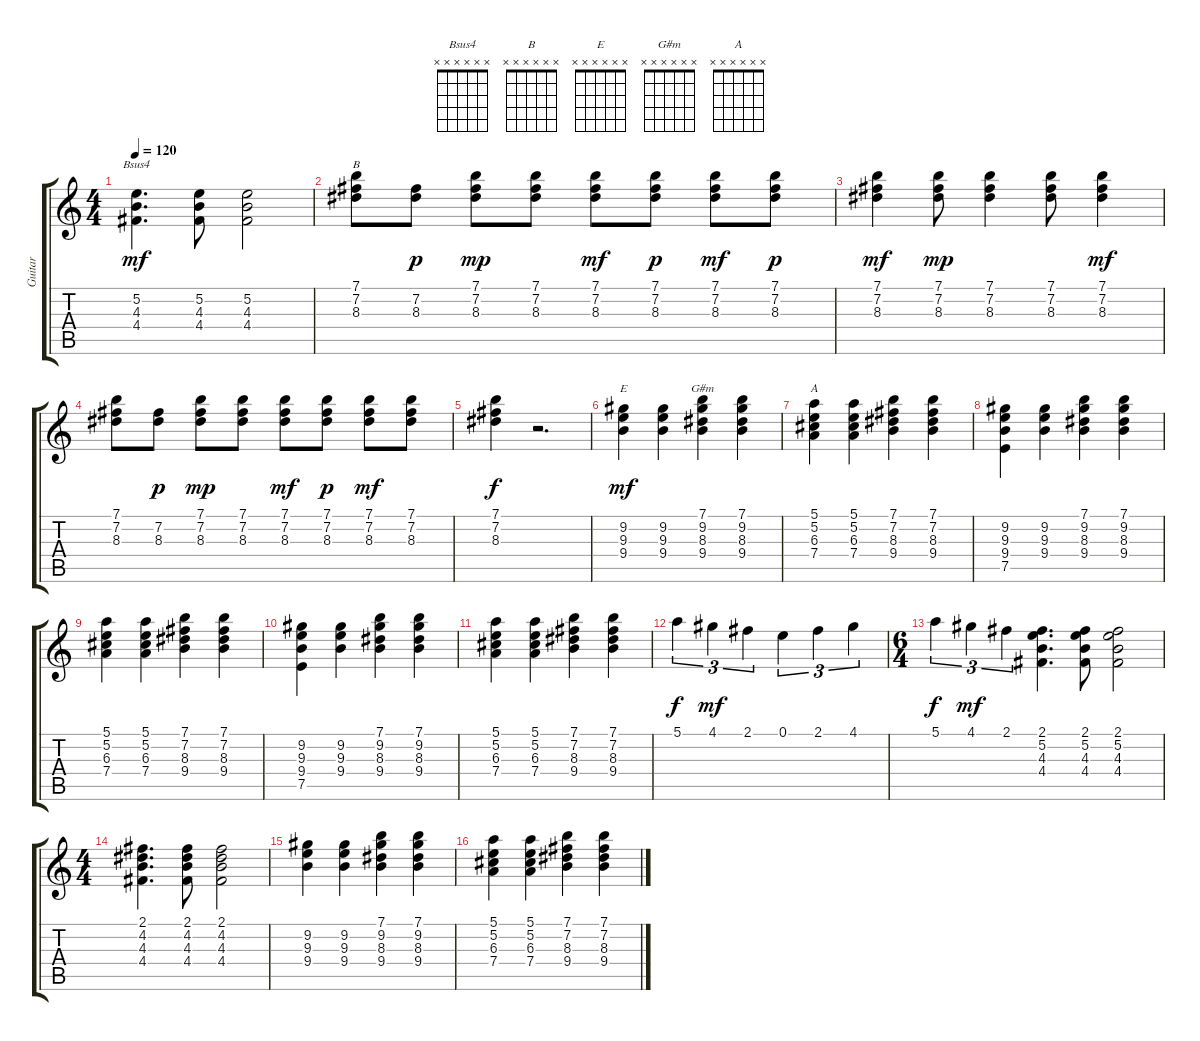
\track ("Guitar" "Guitar") {instrument acousticguitarsteel}
\staff {score tabs}
\tuning (E4 B3 G3 D3 A2 E2) {hide}
\chord ("Bsus4" x x x x x x)
\chord ("B" x x x x x x)
\chord ("E" x x x x x x)
\chord ("G#m" x x x x x x)
\chord ("A" x x x x x x)
\ts (4 4)
\tempo 120
\clef g2
\ks c
(5.2 4.3 4.4).4{d ch "Bsus4" dy mf} (5.2 4.3 4.4).8 (5.2 4.3 4.4).2 |
(7.1 7.2 8.3).8{ch "B"} (7.2 8.3).8{dy p} (7.1 7.2 8.3).8{dy mp} (7.1 7.2 8.3).8 (7.1 7.2 8.3).8{dy mf} (7.1 7.2 8.3).8{dy p} (7.1 7.2 8.3).8{dy mf} (7.1 7.2 8.3).8{dy p} |
(7.1 7.2 8.3).4{dy mf} (7.1 7.2 8.3).8{dy mp} (7.1 7.2 8.3).4 (7.1 7.2 8.3).8 (7.1 7.2 8.3).4{dy mf} |
(7.1 7.2 8.3).8 (7.2 8.3).8{dy p} (7.1 7.2 8.3).8{dy mp} (7.1 7.2 8.3).8 (7.1 7.2 8.3).8{dy mf} (7.1 7.2 8.3).8{dy p} (7.1 7.2 8.3).8{dy mf} (7.1 7.2 8.3).8 |
(7.1 7.2 8.3).4{dy f} r.2{d} |
(9.2 9.3 9.4).4{ch "E" dy mf} (9.2 9.3 9.4).4 (7.1 9.2 8.3 9.4).4{ch "G#m"} (7.1 9.2 8.3 9.4).4 |
(5.1 5.2 6.3 7.4).4{ch "A"} (5.1 5.2 6.3 7.4).4 (7.1 7.2 8.3 9.4).4 (7.1 7.2 8.3 9.4).4 |
(9.2 9.3 9.4 7.5).4 (9.2 9.3 9.4).4 (7.1 9.2 8.3 9.4).4 (7.1 9.2 8.3 9.4).4 |
(5.1 5.2 6.3 7.4).4 (5.1 5.2 6.3 7.4).4 (7.1 7.2 8.3 9.4).4 (7.1 7.2 8.3 9.4).4 |
(9.2 9.3 9.4 7.5).4 (9.2 9.3 9.4).4 (7.1 9.2 8.3 9.4).4 (7.1 9.2 8.3 9.4).4 |
(5.1 5.2 6.3 7.4).4 (5.1 5.2 6.3 7.4).4 (7.1 7.2 8.3 9.4).4 (7.1 7.2 8.3 9.4).4 |
5.1.4{tu (3 2) dy f} 4.1.4{tu (3 2) dy mf} 2.1.4{tu (3 2)} 0.1.4{tu (3 2)} 2.1.4{tu (3 2)} 4.1.4{tu (3 2)} |
\ts (6 4)
5.1.4{tu (3 2) dy f} 4.1.4{tu (3 2) dy mf} 2.1.4{tu (3 2)} (2.1 5.2 4.3 4.4).4{d} (2.1 5.2 4.3 4.4).8 (2.1 5.2 4.3 4.4).2 |
\ts (4 4)
(2.1 4.2 4.3 4.4).4{d} (2.1 4.2 4.3 4.4).8 (2.1 4.2 4.3 4.4).2 |
(9.2 9.3 9.4).4 (9.2 9.3 9.4).4 (7.1 9.2 8.3 9.4).4 (7.1 9.2 8.3 9.4).4 |
(5.1 5.2 6.3 7.4).4 (5.1 5.2 6.3 7.4).4 (7.1 7.2 8.3 9.4).4 (7.1 7.2 8.3 9.4).4
